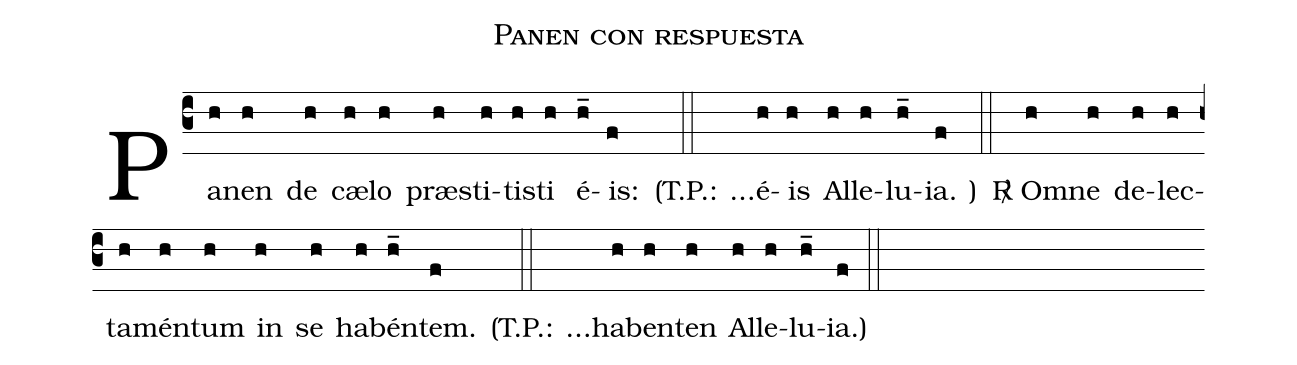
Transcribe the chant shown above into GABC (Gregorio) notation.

name: Panen con respuesta;
%%
(c3)Pa(h)nen(h) de(h) c<sp>ae</sp>(h)lo(h) pr<sp>ae</sp>s(h)ti(h)tis(h)ti(h) é(h_)is:(f) (::) <v>(</v>T.P.: ...é(h)is(h) A(h)lle(h)lu(h_)ia. <v>)</v>(f) (::)
<sp>R/</sp> Om(h)ne(h) de(h)lec(h)ta(h)mén(h)tum(h) in(h) se(h) ha(h)bén(h_)tem.(f) (::)
<v>(</v>T.P.: ...ha(h)ben(h)ten(h) A(h)lle(h)lu(h_)ia.<v>)</v>(f) (::)
